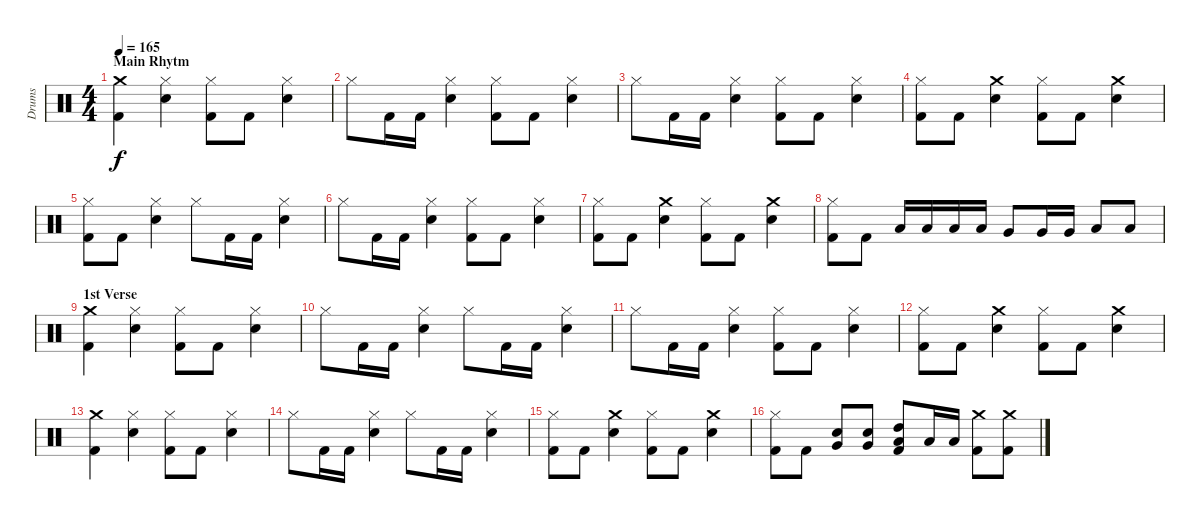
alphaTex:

\track ("Drums" "Drums") {instrument percussion}
\staff {score}
\articulation defaults
\ts (4 4)
\section ("" "Main Rhytm")
\tempo 165
\clef neutral
\ks c
("Kick (hit) 2" "Crash medium (hit)").4{dy f} ("Hi-Hat (closed)" "Snare (hit) 2").4 ("Kick (hit) 2" "Hi-Hat (closed)").8 "Kick (hit) 2".8 ("Snare (hit) 2" "Hi-Hat (closed)").4 |
"Hi-Hat (closed)".8 "Kick (hit) 2".16 "Kick (hit) 2".16 ("Snare (hit) 2" "Hi-Hat (closed)").4 ("Hi-Hat (closed)" "Kick (hit) 2").8 "Kick (hit) 2".8 ("Snare (hit) 2" "Hi-Hat (closed)").4 |
"Hi-Hat (closed)".8 "Kick (hit) 2".16 "Kick (hit) 2".16 ("Snare (hit) 2" "Hi-Hat (closed)").4 ("Hi-Hat (closed)" "Kick (hit) 2").8 "Kick (hit) 2".8 ("Snare (hit) 2" "Hi-Hat (closed)").4 |
("Kick (hit) 2" "Hi-Hat (closed)").8 "Kick (hit) 2".8 ("Crash medium (hit)" "Snare (hit) 2").4 ("Kick (hit) 2" "Hi-Hat (closed)").8 "Kick (hit) 2".8 ("Snare (hit) 2" "Crash medium (hit)").4 |
("Kick (hit) 2" "Hi-Hat (closed)").8 "Kick (hit) 2".8 ("Snare (hit) 2" "Hi-Hat (closed)").4 "Hi-Hat (closed)".8 "Kick (hit) 2".16 "Kick (hit) 2".16 ("Snare (hit) 2" "Hi-Hat (closed)").4 |
"Hi-Hat (closed)".8 "Kick (hit) 2".16 "Kick (hit) 2".16 ("Snare (hit) 2" "Hi-Hat (closed)").4 ("Hi-Hat (closed)" "Kick (hit) 2").8 "Kick (hit) 2".8 ("Snare (hit) 2" "Hi-Hat (closed)").4 |
("Kick (hit) 2" "Hi-Hat (closed)").8 "Kick (hit) 2".8 ("Crash medium (hit)" "Snare (hit) 2").4 ("Kick (hit) 2" "Hi-Hat (closed)").8 "Kick (hit) 2".8 ("Snare (hit) 2" "Crash medium (hit)").4 |
("Hi-Hat (closed)" "Kick (hit) 2").8 "Kick (hit) 2".8 "Low Floor Tom (hit)".16 "Low Floor Tom (hit)".16 "Low Floor Tom (hit)".16 "Low Floor Tom (hit)".16 "Very Low Tom (hit)".8 "Very Low Tom (hit)".16 "Very Low Tom (hit)".16 "Low Tom (hit)".8 "Low Tom (hit)".8 |
\section ("" "1st Verse")
("Kick (hit) 2" "Crash medium (hit)").4 ("Hi-Hat (closed)" "Snare (hit) 2").4 ("Hi-Hat (closed)" "Kick (hit) 2").8 "Kick (hit) 2".8 ("Snare (hit) 2" "Hi-Hat (closed)").4 |
"Hi-Hat (closed)".8 "Kick (hit) 2".16 "Kick (hit) 2".16 ("Snare (hit) 2" "Hi-Hat (closed)").4 "Hi-Hat (closed)".8 "Kick (hit) 2".16 "Kick (hit) 2".16 ("Snare (hit) 2" "Hi-Hat (closed)").4 |
"Hi-Hat (closed)".8 "Kick (hit) 2".16 "Kick (hit) 2".16 ("Snare (hit) 2" "Hi-Hat (closed)").4 ("Hi-Hat (closed)" "Kick (hit) 2").8 "Kick (hit) 2".8 ("Snare (hit) 2" "Hi-Hat (closed)").4 |
("Hi-Hat (closed)" "Kick (hit) 2").8 "Kick (hit) 2".8 ("Crash medium (hit)" "Snare (hit) 2").4 ("Hi-Hat (closed)" "Kick (hit) 2").8 "Kick (hit) 2".8 ("Crash medium (hit)" "Snare (hit) 2").4 |
("Kick (hit) 2" "Crash medium (hit)").4 ("Hi-Hat (closed)" "Snare (hit) 2").4 ("Hi-Hat (closed)" "Kick (hit) 2").8 "Kick (hit) 2".8 ("Snare (hit) 2" "Hi-Hat (closed)").4 |
"Hi-Hat (closed)".8 "Kick (hit) 2".16 "Kick (hit) 2".16 ("Snare (hit) 2" "Hi-Hat (closed)").4 "Hi-Hat (closed)".8 "Kick (hit) 2".16 "Kick (hit) 2".16 ("Snare (hit) 2" "Hi-Hat (closed)").4 |
("Hi-Hat (closed)" "Kick (hit) 2").8 "Kick (hit) 2".8 ("Crash medium (hit)" "Snare (hit) 2").4 ("Hi-Hat (closed)" "Kick (hit) 2").8 "Kick (hit) 2".8 ("Crash medium (hit)" "Snare (hit) 2").4 |
("Kick (hit) 2" "Hi-Hat (closed)").8 "Kick (hit) 2".8 ("Very Low Tom (hit)" "Snare (hit) 2").8 ("Very Low Tom (hit)" "Snare (hit) 2").8 ("High Tom (hit)" "Low Tom (hit)" "Kick (hit) 2").8 "Low Tom (hit)".16 "Low Tom (hit)".16 ("Kick (hit) 2" "Crash medium (hit)").8 ("Kick (hit) 2" "Crash medium (hit)").8
